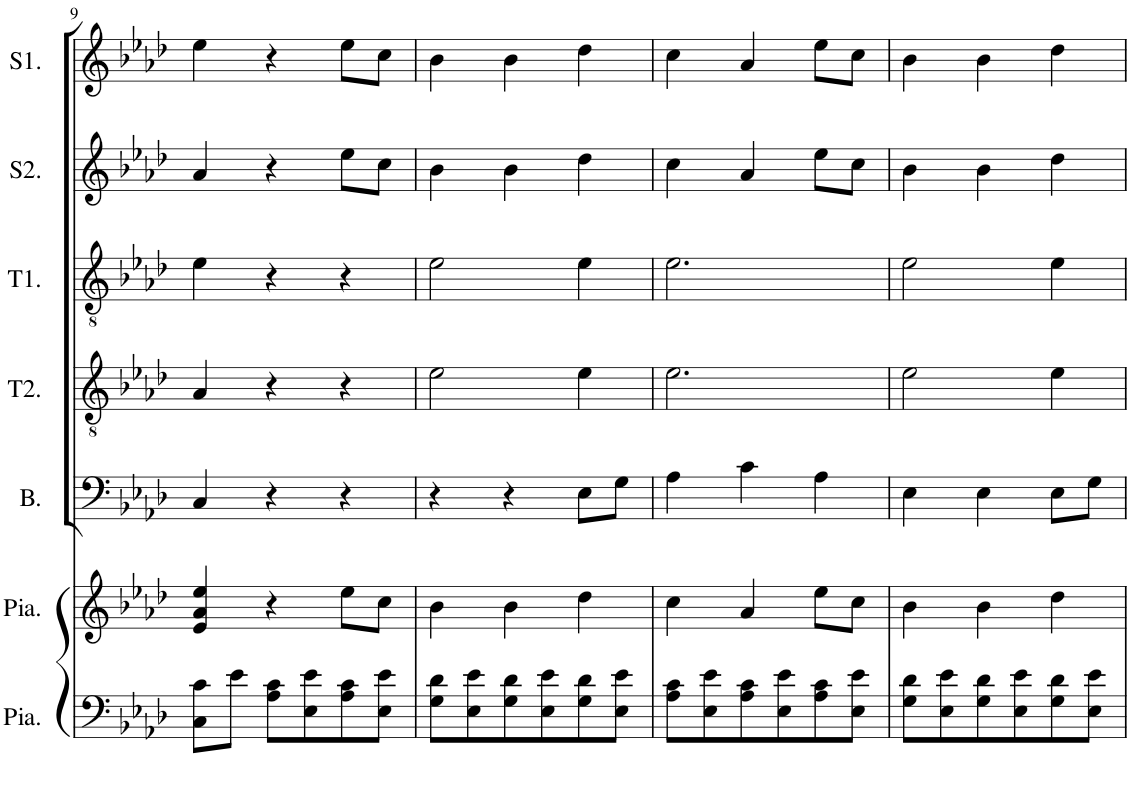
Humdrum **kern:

**kern	**kern	**kern	**kern	**kern	**kern	**kern
*part7	*part6	*part5	*part4	*part3	*part2	*part1
*staff7	*staff6	*staff5	*staff4	*staff3	*staff2	*staff1
*I"Piano	*I"Piano	*I"Basses	*I"Ténors 2	*I"Ténors 1	*I"Sopranis 2	*I"Soprano 1
*I'Pia.	*I'Pia.	*I'B.	*I'T2.	*I'T1.	*I'S2.	*I'S1.
!!LO:PB:g=z
*clefF4	*clefG2	*clefF4	*clefGv2	*clefGv2	*clefG2	*clefG2
*k[b-e-a-d-]	*k[b-e-a-d-]	*k[b-e-a-d-]	*k[b-e-a-d-]	*k[b-e-a-d-]	*k[b-e-a-d-]	*k[b-e-a-d-]
*M3/4	*M3/4	*M3/4	*M3/4	*M3/4	*M3/4	*M3/4
=9	=9	=9	=9	=9	=9	=9
8C\ 8c\L	4e-/ 4a-/ 4ee-/	4C/	4A-/	4e-\	4a-/	4ee-\
8e-\J	.	.	.	.	.	.
8A-\ 8c\L	4r	4r	4r	4r	4r	4r
8E-\ 8e-\	.	.	.	.	.	.
8A-\ 8c\	8ee-\L	4r	4r	4r	8ee-\L	8ee-\L
8E-\ 8e-\J	8cc\J	.	.	.	8cc\J	8cc\J
=10	=10	=10	=10	=10	=10	=10
8G\ 8d-\L	4b-\	4r	2e-\	2e-\	4b-\	4b-\
8E-\ 8e-\	.	.	.	.	.	.
8G\ 8d-\	4b-\	4r	.	.	4b-\	4b-\
8E-\ 8e-\	.	.	.	.	.	.
8G\ 8d-\	4dd-\	8E-\L	4e-\	4e-\	4dd-\	4dd-\
8E-\ 8e-\J	.	8G\J	.	.	.	.
=11	=11	=11	=11	=11	=11	=11
8A-\ 8c\L	4cc\	4A-\	2.e-\	2.e-\	4cc\	4cc\
8E-\ 8e-\	.	.	.	.	.	.
8A-\ 8c\	4a-/	4c\	.	.	4a-/	4a-/
8E-\ 8e-\	.	.	.	.	.	.
8A-\ 8c\	8ee-\L	4A-\	.	.	8ee-\L	8ee-\L
8E-\ 8e-\J	8cc\J	.	.	.	8cc\J	8cc\J
=12	=12	=12	=12	=12	=12	=12
8G\ 8d-\L	4b-\	4E-\	2e-\	2e-\	4b-\	4b-\
8E-\ 8e-\	.	.	.	.	.	.
8G\ 8d-\	4b-\	4E-\	.	.	4b-\	4b-\
8E-\ 8e-\	.	.	.	.	.	.
8G\ 8d-\	4dd-\	8E-\L	4e-\	4e-\	4dd-\	4dd-\
8E-\ 8e-\J	.	8G\J	.	.	.	.
=	=	=	=	=	=	=
*-	*-	*-	*-	*-	*-	*-
